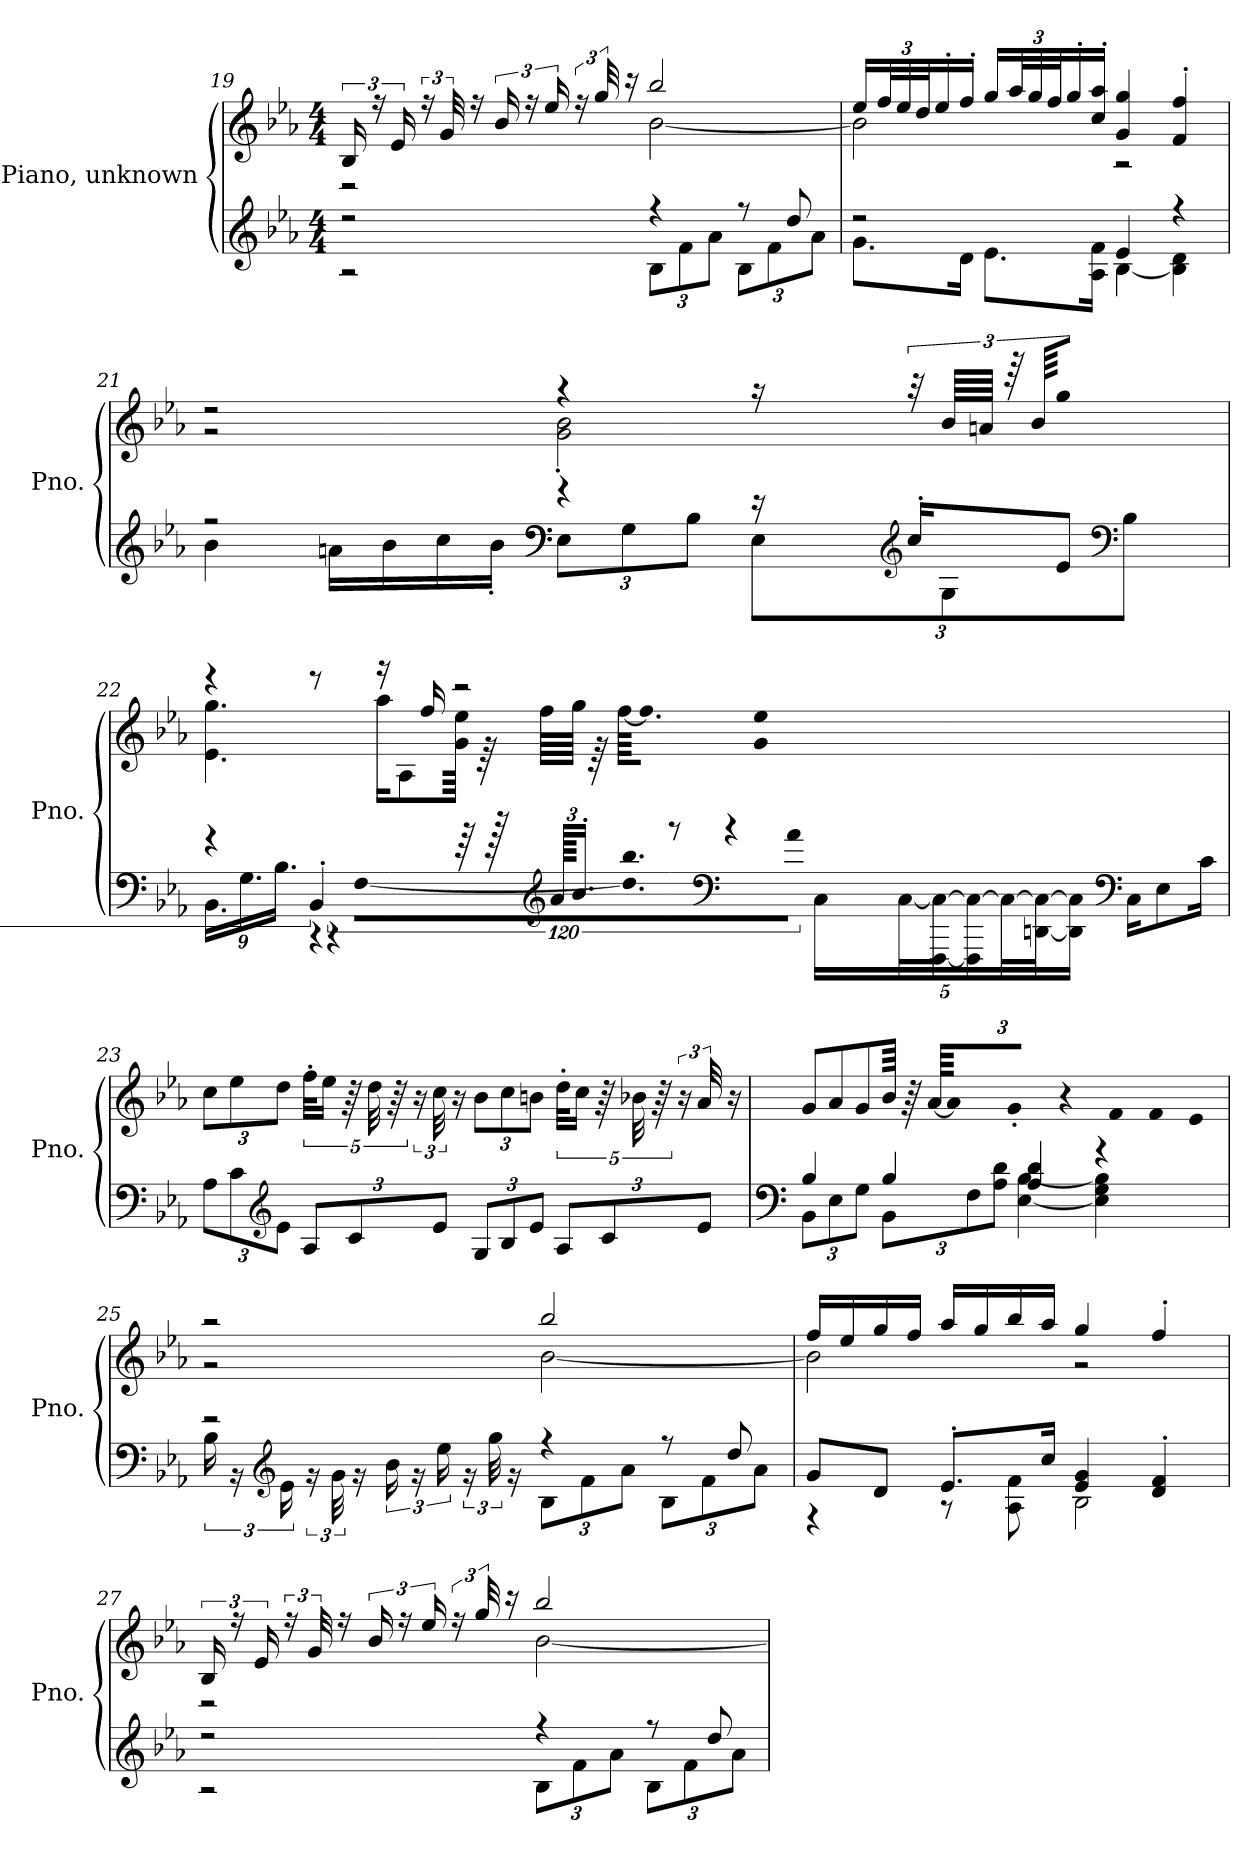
**kern	**kern
*part1	*part1
*staff2	*staff1
*I"Piano, unknown	*
*I'Pno.	*
!!LO:PB:g=z
*clefG2	*clefG2
*k[b-e-a-]	*k[b-e-a-]
*M4/4	*M4/4
=19	=19
*^	*^
2r	2r	24B-/	2r
.	.	24r	.
.	.	24e-/	.
.	.	24r	.
.	.	48g/	.
.	.	16r	.
.	.	24b-/	.
.	.	24r	.
.	.	24ee-/	.
.	.	24r	.
.	.	48gg/	.
.	.	16r	.
*	*Xbrackettup	*	*
4r	12B-\L	2bb-/	[2b-\
.	12f\	.	.
.	12a-\J	.	.
8r	12B-\L	.	.
.	12f\	.	.
8dd/	.	.	.
.	12a-\J	.	.
=20	=20	=20	=20
2r	8.g\L	16ee-/LL	2b-\]
*	*	*Xbrackettup	*
.	.	48ff/L	.
.	.	48ee-/	.
.	.	48dd/J	.
.	.	16ee-'/	.
.	16d\Jk	16ff'/JJ	.
.	8.e-\L	16gg/LL	.
.	.	48aa-/L	.
.	.	48gg/	.
.	.	48ff/J	.
.	.	16gg'/	.
.	16A-\ 16f\Jk	16cc/' 16aa-/'JJ	.
4e-/	[4B-\	4g/ 4gg/	2r
4r	4B-\] 4d\	4f/' 4ff/'	.
!!LO:LB:g=z	!!
=21	=21	=21	=21
2r	4b-\	2r	2r
.	16an\LL	.	.
.	16b-\	.	.
.	16cc\	.	.
.	16b-'\JJ	.	.
*clefF4	*	*	*
4r	12E-\L	4r	2g\' 2b-\'
.	12G\	.	.
.	12B-\J	.	.
16r	12E-\L	16r	.
*clefG2	*	*	*
*	*	*brackettup	*
16cc'/KL	.	48r	.
.	12G\	96b-/LLLL	.
.	.	96an/JJJJ	.
.	.	96r	.
.	.	96b-/KKKL	.
8e-/J	.	8gg/J	.
*clefF4	*	*	*
.	12B-\J	.	.
!!LO:LB:g=z	!!
=22	=22	=22	=22
*	*brackettup	*	*
4r	18.BB-\LL	4r	4.e-\ 4.gg\
.	18.G\	.	.
.	18.B-\JJ	.	.
!	!LO:N:vis=32	!	!
4BB-'/	1920%53r	8r	.
!	!LO:N:vis=16	!	!
.	1920%107r	.	.
!	!LO:N:vis=32	!	!
.	[1920%53F\KLL	.	.
.	18.F\] 18.d\	.	.
*	*	*	*Xbrackettup
.	.	16r	24aa-\KL
.	.	.	12A-\
.	.	16ff/	.
!	!LO:N:vis=16	!	!
.	1920%107a-\JJ	.	.
*	*Xbrackettup	*	*brackettup
64r	20C\LL	2r	96g\ 96ee-\Jkkk
.	.	.	96r
128r	.	.	.
.	.	.	96ff\LLLL
*clefG2	*	*	*
128a-/KKKLL	.	.	.
16.b-'/JJ	.	.	96gg\JJJJ
.	.	.	96r
.	[40a-\L	.	.
.	.	.	[96ff\KKKL
.	.	.	8.ff\J]
.	[40D\ 40a-\_J	.	.
.	20D\] 20a-\_	.	.
8r	.	.	.
.	40a-\L_	.	.
.	[40Bn\ 40a-\_J	.	.
.	20B\] 20a-\]JJ	.	.
*clefF4	*	*	*
4r	16C\KL	.	4g\ 4ee-\
.	8E-\	.	.
.	16c\Jk	.	.
*v	*v	*	*
*	*v	*v
!!LO:LB:g=z
=23	=23
*	*Xbrackettup
12A-\L	12cc\L
12c\	12ee-\
*clefG2	*
12e-\J	12dd\J
*	*brackettup
12A-/L	40ff'\KLL
.	20ee-\JJ
.	80r
12c/	.
.	40dd\
.	80r
.	24r
12e-/J	48cc\
.	16r
*	*Xbrackettup
12G/L	12b-\L
12B-/	12cc\
12e-/J	12bn\J
*	*brackettup
12A-/L	40dd'\KLL
.	20cc\JJ
.	80r
12c/	.
.	40b-X\
.	80r
.	24r
12e-/J	48a-/
.	16r
=24	=24
*clefF4	*
*^	*
*	*	*Xbrackettup
4B-/	12BB-\L	12g/L
.	12E-\	12a-/
.	12G\J	12g/
*	*	*brackettup
4B-/	12BB-\L	96b-/Jkkk
.	.	96r
.	.	[96a-/KKLL
.	.	16a-/]
.	12F\	.
.	.	32g'/JJk
.	.	16r
.	12A-\ 12d\J	.
.	.	16f/
4A-/ 4d/	[4E-\ [4B-\	4f/
4r	4E-\] 4G\ 4B-\]	4e-/
!!LO:LB:g=z
=25	=25	=25
*	*brackettup	*
*	*	*^
2r	24B-\	2r	2r
.	24r	.	.
*clefG2	*	*	*
.	24e-\	.	.
.	24r	.	.
.	48g\	.	.
.	16r	.	.
.	24b-\	.	.
.	24r	.	.
.	24ee-\	.	.
.	24r	.	.
.	48gg\	.	.
.	16r	.	.
*	*Xbrackettup	*	*
4r	12B-\L	2bb-/	[2b-\
.	12f\	.	.
.	12a-\J	.	.
8r	12B-\L	.	.
.	12f\	.	.
8dd/	.	.	.
.	12a-\J	.	.
=26	=26	=26	=26
8g/L	4r	16ff/LL	2b-\]
.	.	16ee-/	.
8d/J	.	16gg/	.
.	.	16ff/JJ	.
8.e-'/L	8r	16aa-/LL	.
.	.	16gg/	.
.	8A-\ 8f\	16bb-/	.
16cc/Jk	.	16aa-/JJ	.
4e-/ 4g/	2B-\	4gg/	2r
4d/' 4f/'	.	4ff'/	.
!!LO:LB:g=z	!!
=27	=27	=27	=27
2r	2r	24B-/	2r
.	.	24r	.
.	.	24e-/	.
.	.	24r	.
.	.	48g/	.
.	.	16r	.
.	.	24b-/	.
.	.	24r	.
.	.	24ee-/	.
.	.	24r	.
.	.	48gg/	.
.	.	16r	.
4r	12B-\L	2bb-/	[2b-\
.	12f\	.	.
.	12a-\J	.	.
8r	12B-\L	.	.
.	12f\	.	.
8dd/	.	.	.
.	12a-\J	.	.
*v	*v	*	*
*	*v	*v
=	=
*-	*-
